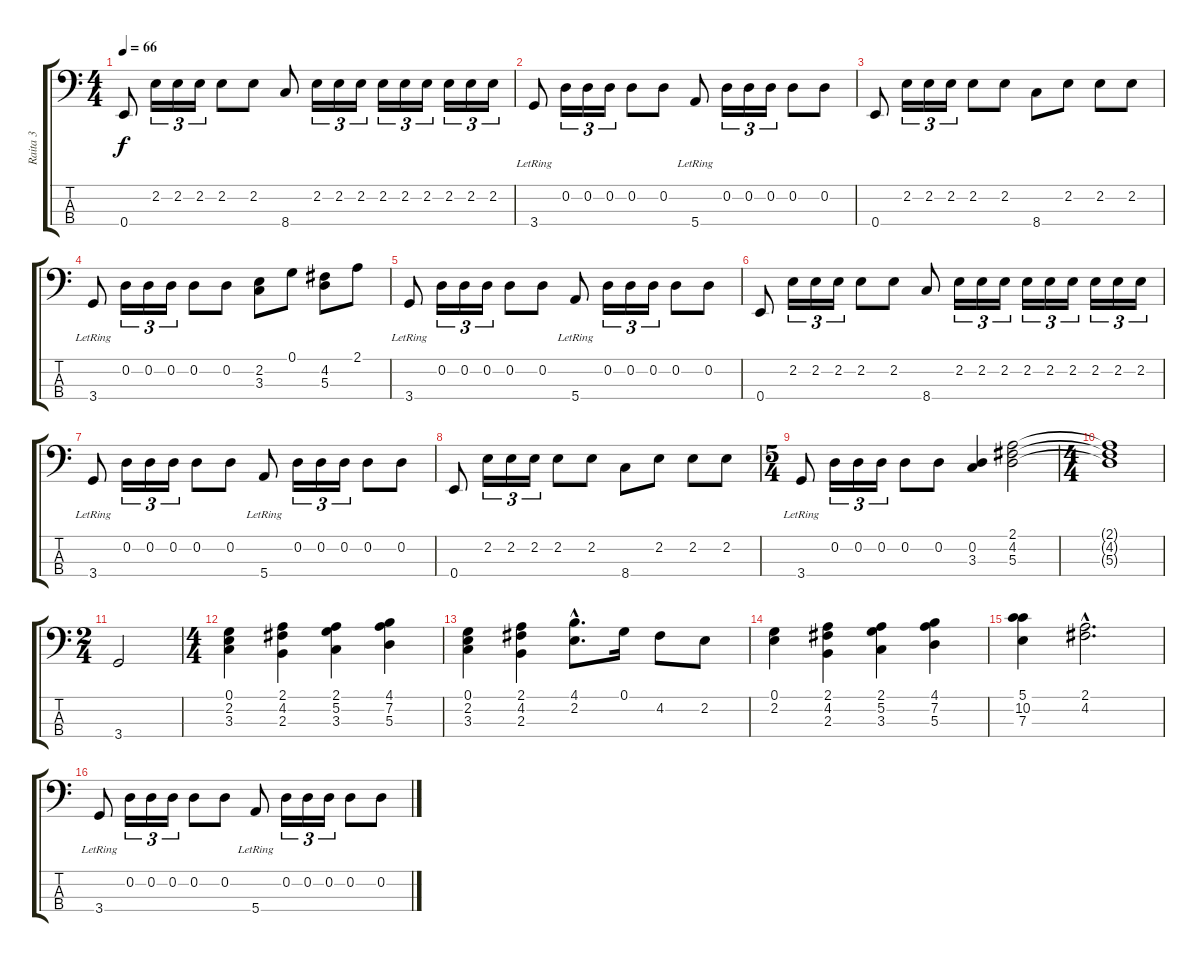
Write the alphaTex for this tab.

\track ("Raita 3" "Raita 3") {instrument electricbassfinger}
\staff {score tabs}
\tuning (G2 D2 A1 E1) {hide}
\ts (4 4)
\tempo 66
\clef f4
\ks c
0.4.8{dy f} 2.2.16{tu (3 2)} 2.2.16{tu (3 2)} 2.2.16{tu (3 2)} 2.2.8 2.2.8 8.4.8 2.2.16{tu (3 2)} 2.2.16{tu (3 2)} 2.2.16{tu (3 2)} 2.2.16{tu (3 2)} 2.2.16{tu (3 2)} 2.2.16{tu (3 2)} 2.2.16{tu (3 2)} 2.2.16{tu (3 2)} 2.2.16{tu (3 2)} |
3.4{lr}.8 0.2.16{tu (3 2)} 0.2.16{tu (3 2)} 0.2.16{tu (3 2)} 0.2.8 0.2.8 5.4{lr}.8 0.2.16{tu (3 2)} 0.2.16{tu (3 2)} 0.2.16{tu (3 2)} 0.2.8 0.2.8 |
0.4.8 2.2.16{tu (3 2)} 2.2.16{tu (3 2)} 2.2.16{tu (3 2)} 2.2.8 2.2.8 8.4.8 2.2.8 2.2.8 2.2.8 |
3.4{lr}.8 0.2.16{tu (3 2)} 0.2.16{tu (3 2)} 0.2.16{tu (3 2)} 0.2.8 0.2.8 (2.2 3.3).8 0.1.8 (4.2 5.3).8 2.1.8 |
3.4{lr}.8 0.2.16{tu (3 2)} 0.2.16{tu (3 2)} 0.2.16{tu (3 2)} 0.2.8 0.2.8 5.4{lr}.8 0.2.16{tu (3 2)} 0.2.16{tu (3 2)} 0.2.16{tu (3 2)} 0.2.8 0.2.8 |
0.4.8 2.2.16{tu (3 2)} 2.2.16{tu (3 2)} 2.2.16{tu (3 2)} 2.2.8 2.2.8 8.4.8 2.2.16{tu (3 2)} 2.2.16{tu (3 2)} 2.2.16{tu (3 2)} 2.2.16{tu (3 2)} 2.2.16{tu (3 2)} 2.2.16{tu (3 2)} 2.2.16{tu (3 2)} 2.2.16{tu (3 2)} 2.2.16{tu (3 2)} |
3.4{lr}.8 0.2.16{tu (3 2)} 0.2.16{tu (3 2)} 0.2.16{tu (3 2)} 0.2.8 0.2.8 5.4{lr}.8 0.2.16{tu (3 2)} 0.2.16{tu (3 2)} 0.2.16{tu (3 2)} 0.2.8 0.2.8 |
0.4.8 2.2.16{tu (3 2)} 2.2.16{tu (3 2)} 2.2.16{tu (3 2)} 2.2.8 2.2.8 8.4.8 2.2.8 2.2.8 2.2.8 |
\ts (5 4)
3.4{lr}.8 0.2.16{tu (3 2)} 0.2.16{tu (3 2)} 0.2.16{tu (3 2)} 0.2.8 0.2.8 (0.2 3.3).4 (2.1 4.2 5.3).2 |
\ts (4 4)
(2.1{t} 4.2{t} 5.3{t}).1 |
\ts (2 4)
3.4.2 |
\ts (4 4)
(0.1 2.2 3.3).4 (2.1 4.2 2.3).4 (2.1 5.2 3.3).4 (4.1 7.2 5.3).4 |
(0.1 2.2 3.3).4 (2.1 4.2 2.3).4 (4.1{hac} 2.2{hac}).8{d} 0.1.16 4.2.8 2.2.8 |
(0.1 2.2).4 (2.1 4.2 2.3).4 (2.1 5.2 3.3).4 (4.1 7.2 5.3).4 |
(5.1 10.2 7.3).4 (2.1{hac} 4.2{hac}).2{d} |
3.4{lr}.8 0.2.16{tu (3 2)} 0.2.16{tu (3 2)} 0.2.16{tu (3 2)} 0.2.8 0.2.8 5.4{lr}.8 0.2.16{tu (3 2)} 0.2.16{tu (3 2)} 0.2.16{tu (3 2)} 0.2.8 0.2.8
